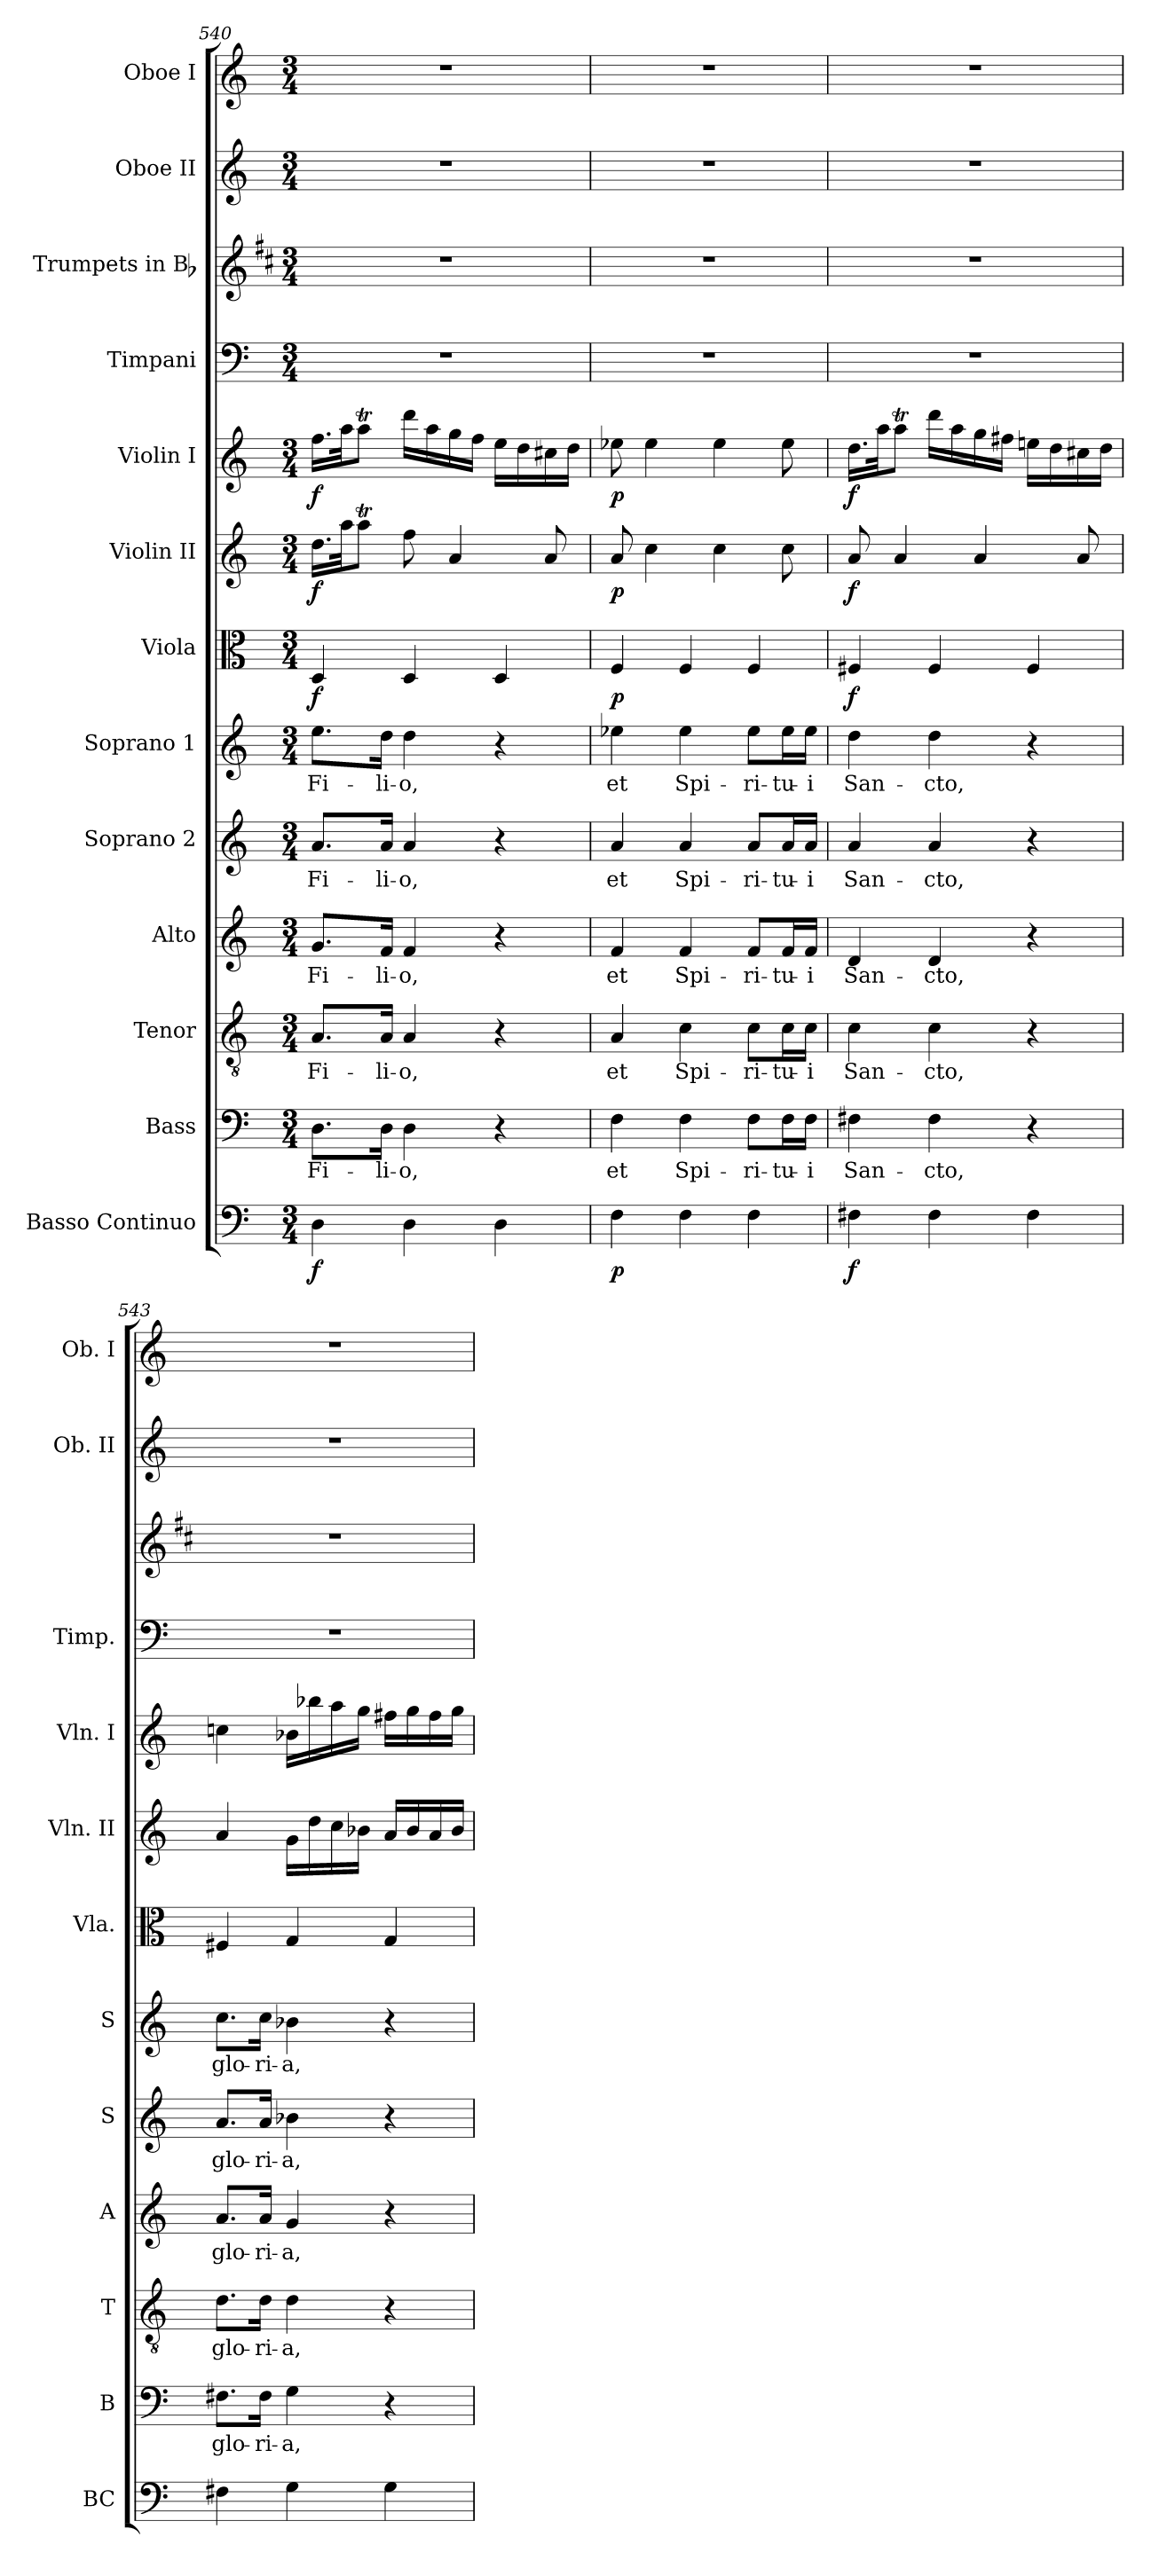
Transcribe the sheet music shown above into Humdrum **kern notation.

**kern	**dynam	**kern	**text	**kern	**text	**kern	**text	**kern	**text	**kern	**text	**kern	**dynam	**kern	**dynam	**kern	**dynam	**kern	**kern	**kern	**kern
*part13	*part13	*part12	*part12	*part11	*part11	*part10	*part10	*part9	*part9	*part8	*part8	*part7	*part7	*part6	*part6	*part5	*part5	*part4	*part3	*part2	*part1
*staff13	*staff13	*staff12	*staff12	*staff11	*staff11	*staff10	*staff10	*staff9	*staff9	*staff8	*staff8	*staff7	*staff7	*staff6	*staff6	*staff5	*staff5	*staff4	*staff3	*staff2	*staff1
*I"Basso Continuo	*	*I"Bass	*	*I"Tenor	*	*I"Alto	*	*I"Soprano 2	*	*I"Soprano 1	*	*I"Viola	*	*I"Violin II	*	*I"Violin I	*	*I"Timpani	*I"Trumpets in Bb	*I"Oboe II	*I"Oboe I
*I'BC	*	*I'B	*	*I'T	*	*I'A	*	*I'S	*	*I'S	*	*I'Vla.	*	*I'Vln. II	*	*I'Vln. I	*	*I'Timp.	*	*I'Ob. II	*I'Ob. I
!!LO:PB:g=z
*clefF4	*	*clefF4	*	*clefGv2	*	*clefG2	*	*clefG2	*	*clefG2	*	*clefC3	*	*clefG2	*	*clefG2	*	*clefF4	*clefG2	*clefG2	*clefG2
*	*	*	*	*	*	*	*	*	*	*	*	*	*	*	*	*	*	*	*ITrd1c2	*	*
*k[]	*	*k[]	*	*k[]	*	*k[]	*	*k[]	*	*k[]	*	*k[]	*	*k[]	*	*k[]	*	*k[]	*k[]	*k[]	*k[]
*a:	*	*a:	*	*a:	*	*a:	*	*a:	*	*a:	*	*a:	*	*a:	*	*a:	*	*a:	*a:	*a:	*a:
*M3/4	*	*M3/4	*	*M3/4	*	*M3/4	*	*M3/4	*	*M3/4	*	*M3/4	*	*M3/4	*	*M3/4	*	*M3/4	*M3/4	*M3/4	*M3/4
=540	=540	=540	=540	=540	=540	=540	=540	=540	=540	=540	=540	=540	=540	=540	=540	=540	=540	=540	=540	=540	=540
!	!LO:DY:b	!	!LO:LY:b	!	!LO:LY:b	!	!LO:LY:b	!	!LO:LY:b	!	!LO:LY:b	!	!LO:DY:b	!	!LO:DY:b	!	!LO:DY:b	!	!	!	!
4D\	f	8.D\L	Fi-	8.A/L	Fi-	8.g/L	Fi-	8.a/L	Fi-	8.ee\L	Fi-	4D/	f	16.dd\LL	f	16.ff\LL	f	2.r	2.r	2.r	2.r
.	.	.	.	.	.	.	.	.	.	.	.	.	.	32aa\Jk	.	32aa\Jk	.	.	.	.	.
.	.	.	.	.	.	.	.	.	.	.	.	.	.	8aaT\J	.	8aaT\J	.	.	.	.	.
!	!	!	!LO:LY:b	!	!LO:LY:b	!	!LO:LY:b	!	!LO:LY:b	!	!LO:LY:b	!	!	!	!	!	!	!	!	!	!
.	.	16D\Jk	-li-	16A/Jk	-li-	16f/Jk	-li-	16a/Jk	-li-	16dd\Jk	-li-	.	.	.	.	.	.	.	.	.	.
!	!	!	!LO:LY:b	!	!LO:LY:b	!	!LO:LY:b	!	!LO:LY:b	!	!LO:LY:b	!	!	!	!	!	!	!	!	!	!
4D\	.	4D\	-o,	4A/	-o,	4f/	-o,	4a/	-o,	4dd\	-o,	4D/	.	8ff\	.	16ddd\LL	.	.	.	.	.
.	.	.	.	.	.	.	.	.	.	.	.	.	.	.	.	16aa\	.	.	.	.	.
.	.	.	.	.	.	.	.	.	.	.	.	.	.	4a/	.	16gg\	.	.	.	.	.
.	.	.	.	.	.	.	.	.	.	.	.	.	.	.	.	16ff\JJ	.	.	.	.	.
4D\	.	4r	.	4r	.	4r	.	4r	.	4r	.	4D/	.	.	.	16ee\LL	.	.	.	.	.
.	.	.	.	.	.	.	.	.	.	.	.	.	.	.	.	16dd\	.	.	.	.	.
.	.	.	.	.	.	.	.	.	.	.	.	.	.	8a/	.	16cc#X\	.	.	.	.	.
.	.	.	.	.	.	.	.	.	.	.	.	.	.	.	.	16dd\JJ	.	.	.	.	.
=541	=541	=541	=541	=541	=541	=541	=541	=541	=541	=541	=541	=541	=541	=541	=541	=541	=541	=541	=541	=541	=541
!	!LO:DY:b	!	!LO:LY:b	!	!LO:LY:b	!	!LO:LY:b	!	!LO:LY:b	!	!LO:LY:b	!	!LO:DY:b	!	!LO:DY:b	!	!LO:DY:b	!	!	!	!
4F\	p	4F\	et	4A/	et	4f/	et	4a/	et	4ee-X\	et	4F/	p	8a/	p	8ee-X\	p	2.r	2.r	2.r	2.r
.	.	.	.	.	.	.	.	.	.	.	.	.	.	4cc\	.	4ee-\	.	.	.	.	.
!	!	!	!LO:LY:b	!	!LO:LY:b	!	!LO:LY:b	!	!LO:LY:b	!	!LO:LY:b	!	!	!	!	!	!	!	!	!	!
4F\	.	4F\	Spi-	4c\	Spi-	4f/	Spi-	4a/	Spi-	4ee-\	Spi-	4F/	.	.	.	.	.	.	.	.	.
.	.	.	.	.	.	.	.	.	.	.	.	.	.	4cc\	.	4ee-\	.	.	.	.	.
!	!	!	!LO:LY:b	!	!LO:LY:b	!	!LO:LY:b	!	!LO:LY:b	!	!LO:LY:b	!	!	!	!	!	!	!	!	!	!
4F\	.	8F\L	-ri-	8c\L	-ri-	8f/L	-ri-	8a/L	-ri-	8ee-\L	-ri-	4F/	.	.	.	.	.	.	.	.	.
!	!	!	!LO:LY:b	!	!LO:LY:b	!	!LO:LY:b	!	!LO:LY:b	!	!LO:LY:b	!	!	!	!	!	!	!	!	!	!
.	.	16F\L	-tu-	16c\L	-tu-	16f/L	-tu-	16a/L	-tu-	16ee-\L	-tu-	.	.	8cc\	.	8ee-\	.	.	.	.	.
!	!	!	!LO:LY:b	!	!LO:LY:b	!	!LO:LY:b	!	!LO:LY:b	!	!LO:LY:b	!	!	!	!	!	!	!	!	!	!
.	.	16F\JJ	-i	16c\JJ	-i	16f/JJ	-i	16a/JJ	-i	16ee-\JJ	-i	.	.	.	.	.	.	.	.	.	.
=542	=542	=542	=542	=542	=542	=542	=542	=542	=542	=542	=542	=542	=542	=542	=542	=542	=542	=542	=542	=542	=542
!	!LO:DY:b	!	!LO:LY:b	!	!LO:LY:b	!	!LO:LY:b	!	!LO:LY:b	!	!LO:LY:b	!	!LO:DY:b	!	!LO:DY:b	!	!LO:DY:b	!	!	!	!
4F#X\	f	4F#X\	San-	4c\	San-	4d/	San-	4a/	San-	4dd\	San-	4F#X/	f	8a/	f	16.dd\LL	f	2.r	2.r	2.r	2.r
.	.	.	.	.	.	.	.	.	.	.	.	.	.	.	.	32aa\Jk	.	.	.	.	.
.	.	.	.	.	.	.	.	.	.	.	.	.	.	4a/	.	8aaT\J	.	.	.	.	.
!	!	!	!LO:LY:b	!	!LO:LY:b	!	!LO:LY:b	!	!LO:LY:b	!	!LO:LY:b	!	!	!	!	!	!	!	!	!	!
4F#\	.	4F#\	-cto,	4c\	-cto,	4d/	-cto,	4a/	-cto,	4dd\	-cto,	4F#/	.	.	.	16ddd\LL	.	.	.	.	.
.	.	.	.	.	.	.	.	.	.	.	.	.	.	.	.	16aa\	.	.	.	.	.
.	.	.	.	.	.	.	.	.	.	.	.	.	.	4a/	.	16gg\	.	.	.	.	.
.	.	.	.	.	.	.	.	.	.	.	.	.	.	.	.	16ff#X\JJ	.	.	.	.	.
4F#\	.	4r	.	4r	.	4r	.	4r	.	4r	.	4F#/	.	.	.	16een\LL	.	.	.	.	.
.	.	.	.	.	.	.	.	.	.	.	.	.	.	.	.	16dd\	.	.	.	.	.
.	.	.	.	.	.	.	.	.	.	.	.	.	.	8a/	.	16cc#X\	.	.	.	.	.
.	.	.	.	.	.	.	.	.	.	.	.	.	.	.	.	16dd\JJ	.	.	.	.	.
=543	=543	=543	=543	=543	=543	=543	=543	=543	=543	=543	=543	=543	=543	=543	=543	=543	=543	=543	=543	=543	=543
!	!	!	!LO:LY:b	!	!LO:LY:b	!	!LO:LY:b	!	!LO:LY:b	!	!LO:LY:b	!	!	!	!	!	!	!	!	!	!
4F#X\	.	8.F#X\L	glo-	8.d\L	glo-	8.a/L	glo-	8.a/L	glo-	8.cc\L	glo-	4F#X/	.	4a/	.	4ccn\	.	2.r	2.r	2.r	2.r
!	!	!	!LO:LY:b	!	!LO:LY:b	!	!LO:LY:b	!	!LO:LY:b	!	!LO:LY:b	!	!	!	!	!	!	!	!	!	!
.	.	16F#\Jk	-ri-	16d\Jk	-ri-	16a/Jk	-ri-	16a/Jk	-ri-	16cc\Jk	-ri-	.	.	.	.	.	.	.	.	.	.
!	!	!	!LO:LY:b	!	!LO:LY:b	!	!LO:LY:b	!	!LO:LY:b	!	!LO:LY:b	!	!	!	!	!	!	!	!	!	!
4G\	.	4G\	-a,	4d\	-a,	4g/	-a,	4b-X\	-a,	4b-X\	-a,	4G/	.	16g\LL	.	16b-X\LL	.	.	.	.	.
.	.	.	.	.	.	.	.	.	.	.	.	.	.	16dd\	.	16bb-X\	.	.	.	.	.
.	.	.	.	.	.	.	.	.	.	.	.	.	.	16cc\	.	16aa\	.	.	.	.	.
.	.	.	.	.	.	.	.	.	.	.	.	.	.	16b-X\JJ	.	16gg\JJ	.	.	.	.	.
4G\	.	4r	.	4r	.	4r	.	4r	.	4r	.	4G/	.	16a/LL	.	16ff#X\LL	.	.	.	.	.
.	.	.	.	.	.	.	.	.	.	.	.	.	.	16b-/	.	16gg\	.	.	.	.	.
.	.	.	.	.	.	.	.	.	.	.	.	.	.	16a/	.	16ff#\	.	.	.	.	.
.	.	.	.	.	.	.	.	.	.	.	.	.	.	16b-/JJ	.	16gg\JJ	.	.	.	.	.
=	=	=	=	=	=	=	=	=	=	=	=	=	=	=	=	=	=	=	=	=	=
*-	*-	*-	*-	*-	*-	*-	*-	*-	*-	*-	*-	*-	*-	*-	*-	*-	*-	*-	*-	*-	*-
